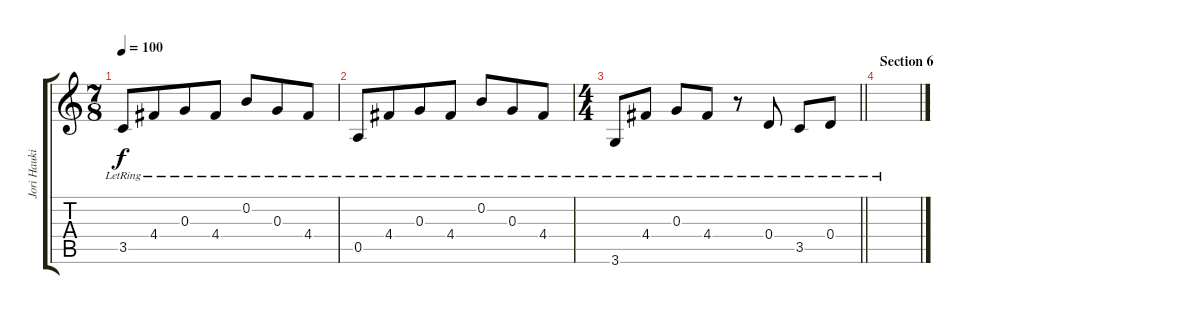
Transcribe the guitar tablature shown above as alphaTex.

\track ("Jori Haukio (clean guitar)" "Jori Hauki") {instrument electricguitarjazz}
\staff {score tabs}
\tuning (E4 B3 G3 D3 A2 E2) {hide}
\ts (7 8)
\tempo 100
\clef g2
\ks aminor
3.5{lr}.8{dy f} 4.4{lr}.8 0.3{lr}.8 4.4{lr}.8 0.2{lr}.8 0.3{lr}.8 4.4{lr}.8 |
0.5{lr}.8 4.4{lr}.8 0.3{lr}.8 4.4{lr}.8 0.2{lr}.8 0.3{lr}.8 4.4{lr}.8 |
\ts (4 4)
\barLineRight lightlight
3.6{lr}.8 4.4{lr}.8 0.3{lr}.8 4.4{lr}.8 r.8 0.4{lr}.8 3.5{lr}.8 0.4{lr}.8 |
\section ("" "Section 6")
